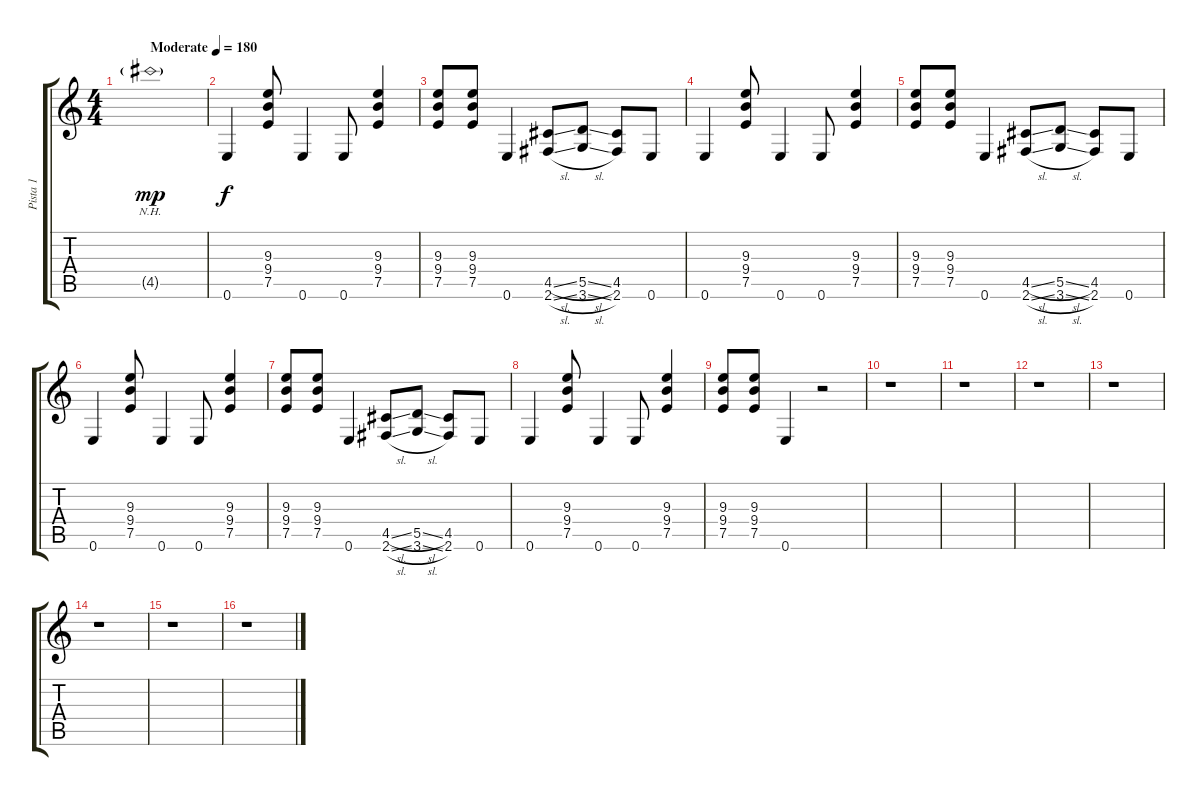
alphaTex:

\track ("Pista 1" "Pista 1") {instrument distortionguitar}
\staff {score tabs}
\tuning (E4 B3 G3 D3 A2 E2) {hide}
\ts (4 4)
\tempo (180 "Moderate")
\clef g2
\ks c
4.5{nh g}.1{dy mp instrument distortionguitar} |
0.6.4{dy f} (9.3 9.4 7.5).8 0.6.4 0.6.8 (9.3 9.4 7.5).4 |
(9.3 9.4 7.5).8 (9.3 9.4 7.5).8 0.6.4 (4.5{sl} 2.6{sl}).8 (5.5{sl} 3.6{sl}).8 (4.5 2.6).8 0.6.8 |
0.6.4 (9.3 9.4 7.5).8 0.6.4 0.6.8 (9.3 9.4 7.5).4 |
(9.3 9.4 7.5).8 (9.3 9.4 7.5).8 0.6.4 (4.5{sl} 2.6{sl}).8 (5.5{sl} 3.6{sl}).8 (4.5 2.6).8 0.6.8 |
0.6.4 (9.3 9.4 7.5).8 0.6.4 0.6.8 (9.3 9.4 7.5).4 |
(9.3 9.4 7.5).8 (9.3 9.4 7.5).8 0.6.4 (4.5{sl} 2.6{sl}).8 (5.5{sl} 3.6{sl}).8 (4.5 2.6).8 0.6.8 |
0.6.4 (9.3 9.4 7.5).8 0.6.4 0.6.8 (9.3 9.4 7.5).4 |
(9.3 9.4 7.5).8 (9.3 9.4 7.5).8 0.6.4 r.2 |
r.1 |
r.1 |
r.1 |
r.1 |
r.1 |
r.1 |
r.1
